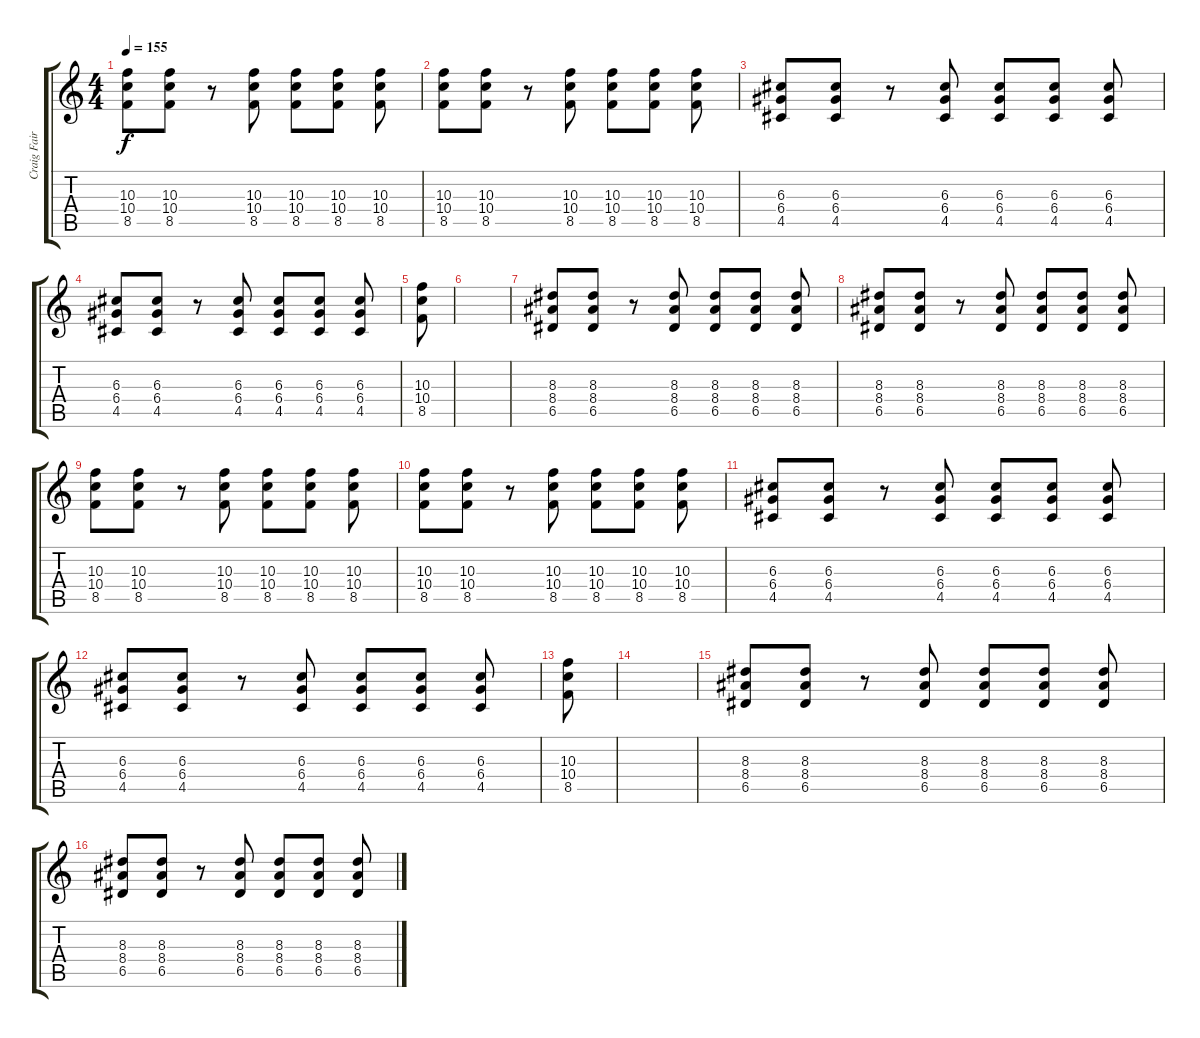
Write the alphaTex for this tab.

\track ("Craig Fairbaugh Guitar" "Craig Fair") {instrument distortionguitar}
\staff {score tabs}
\tuning (E4 B3 G3 D3 A2 E2) {hide}
\ts (4 4)
\tempo 155
\clef g2
\ks c
(10.3 10.4 8.5).8{dy f} (10.3 10.4 8.5).8 r.8 (10.3 10.4 8.5).8 (10.3 10.4 8.5).8 (10.3 10.4 8.5).8 (10.3 10.4 8.5).8 |
(10.3 10.4 8.5).8 (10.3 10.4 8.5).8 r.8 (10.3 10.4 8.5).8 (10.3 10.4 8.5).8 (10.3 10.4 8.5).8 (10.3 10.4 8.5).8 |
(6.3 6.4 4.5).8 (6.3 6.4 4.5).8 r.8 (6.3 6.4 4.5).8 (6.3 6.4 4.5).8 (6.3 6.4 4.5).8 (6.3 6.4 4.5).8 |
(6.3 6.4 4.5).8 (6.3 6.4 4.5).8 r.8 (6.3 6.4 4.5).8 (6.3 6.4 4.5).8 (6.3 6.4 4.5).8 (6.3 6.4 4.5).8 |
(10.3 10.4 8.5).8 |
|
(8.3 8.4 6.5).8 (8.3 8.4 6.5).8 r.8 (8.3 8.4 6.5).8 (8.3 8.4 6.5).8 (8.3 8.4 6.5).8 (8.3 8.4 6.5).8 |
(8.3 8.4 6.5).8 (8.3 8.4 6.5).8 r.8 (8.3 8.4 6.5).8 (8.3 8.4 6.5).8 (8.3 8.4 6.5).8 (8.3 8.4 6.5).8 |
(10.3 10.4 8.5).8 (10.3 10.4 8.5).8 r.8 (10.3 10.4 8.5).8 (10.3 10.4 8.5).8 (10.3 10.4 8.5).8 (10.3 10.4 8.5).8 |
(10.3 10.4 8.5).8 (10.3 10.4 8.5).8 r.8 (10.3 10.4 8.5).8 (10.3 10.4 8.5).8 (10.3 10.4 8.5).8 (10.3 10.4 8.5).8 |
(6.3 6.4 4.5).8 (6.3 6.4 4.5).8 r.8 (6.3 6.4 4.5).8 (6.3 6.4 4.5).8 (6.3 6.4 4.5).8 (6.3 6.4 4.5).8 |
(6.3 6.4 4.5).8 (6.3 6.4 4.5).8 r.8 (6.3 6.4 4.5).8 (6.3 6.4 4.5).8 (6.3 6.4 4.5).8 (6.3 6.4 4.5).8 |
(10.3 10.4 8.5).8 |
|
(8.3 8.4 6.5).8 (8.3 8.4 6.5).8 r.8 (8.3 8.4 6.5).8 (8.3 8.4 6.5).8 (8.3 8.4 6.5).8 (8.3 8.4 6.5).8 |
(8.3 8.4 6.5).8 (8.3 8.4 6.5).8 r.8 (8.3 8.4 6.5).8 (8.3 8.4 6.5).8 (8.3 8.4 6.5).8 (8.3 8.4 6.5).8
